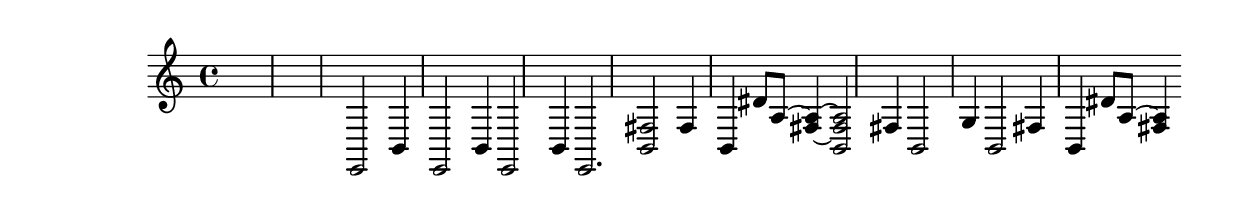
\relative {
  %\time 3/4
  %\key e \minor
  %\clef "treble_8"
  s2.
  s2.
  s2.
  %\repeat volta 2 {
    % meas. 4
    e,2 b'4
    e,2 b'4
    e,2 b'4
    e,2.
    <b' fis'>2 fis'4
    % meas. 9
    b, dis'8 a~ <fis~ a~>4
    <b, fis' a>2 fis'4
    b,2 g'4
    b,2 fis'4
    b, dis'8 a~ <fis a>4
    % meas. 14
  %}
}

